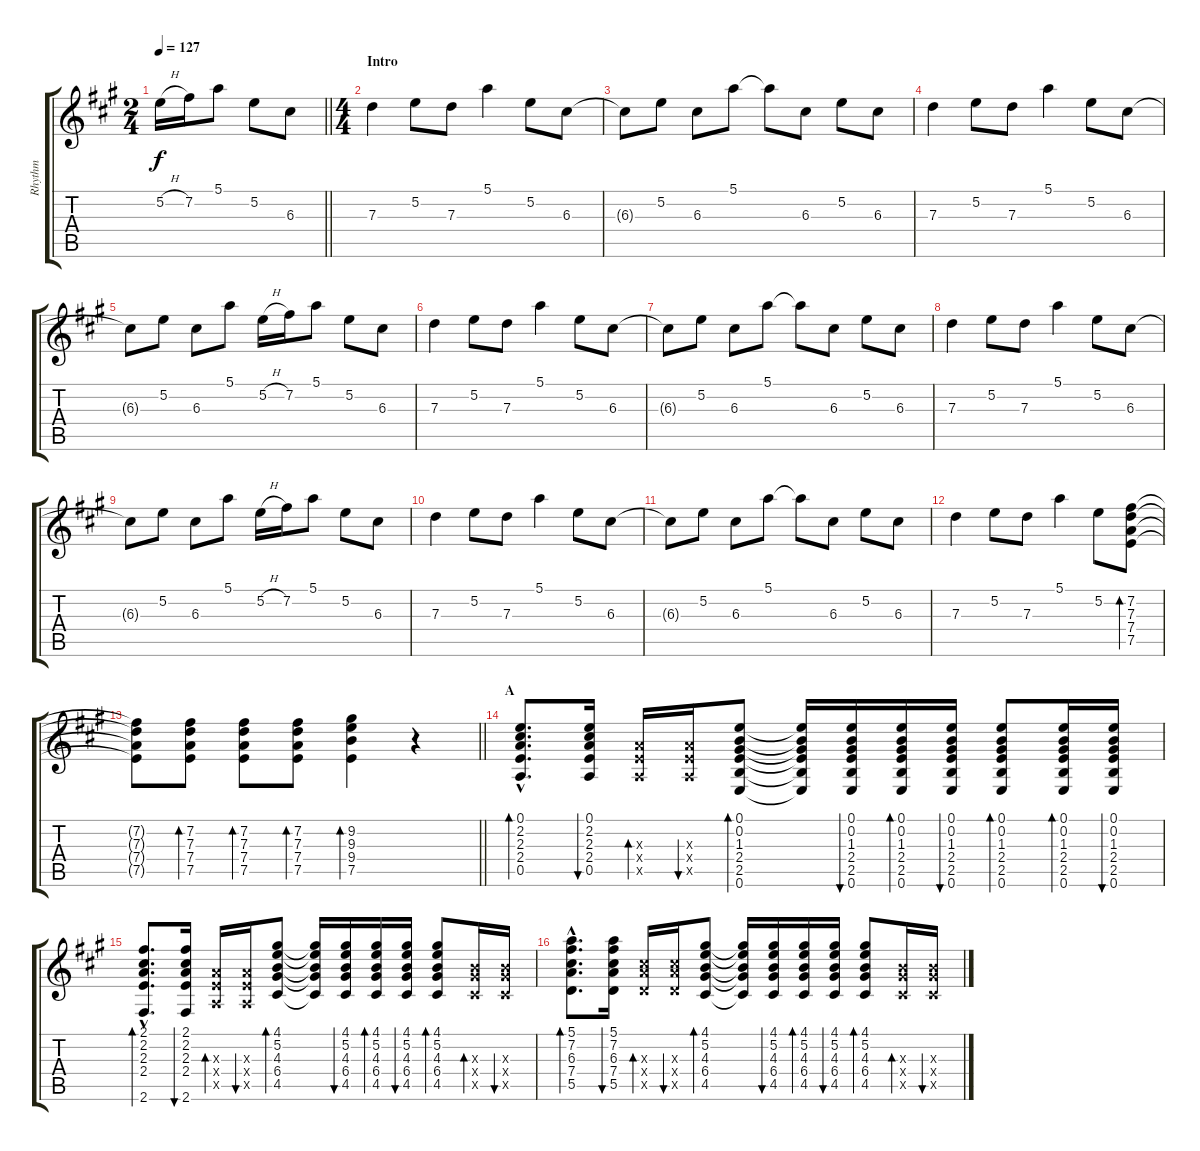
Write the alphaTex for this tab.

\track ("Rhythm" "Rhythm") {instrument acousticguitarnylon}
\staff {score tabs}
\tuning (E4 B3 G3 D3 A2 E2) {hide}
\ts (2 4)
\tempo 127
\clef g2
\barLineRight lightlight
\ks a
5.2{h}.16{txt "" dy f volume 11 instrument acousticguitarnylon} 7.2.16 5.1.8 5.2.8 6.3.8 |
\ts (4 4)
\section ("" "Intro")
7.3.4 5.2.8 7.3.8 5.1.4 5.2.8 6.3.8 |
6.3{t}.8 5.2.8 6.3.8 5.1.8 5.1{t}.8 6.3.8 5.2.8 6.3.8 |
7.3.4 5.2.8 7.3.8 5.1.4 5.2.8 6.3.8 |
6.3{t}.8 5.2.8 6.3.8 5.1.8 5.2{h}.16 7.2.16 5.1.8 5.2.8 6.3.8 |
7.3.4 5.2.8 7.3.8 5.1.4 5.2.8 6.3.8 |
6.3{t}.8 5.2.8 6.3.8 5.1.8 5.1{t}.8 6.3.8 5.2.8 6.3.8 |
7.3.4 5.2.8 7.3.8 5.1.4 5.2.8 6.3.8 |
6.3{t}.8 5.2.8 6.3.8 5.1.8 5.2{h}.16 7.2.16 5.1.8 5.2.8 6.3.8 |
7.3.4 5.2.8 7.3.8 5.1.4 5.2.8 6.3.8 |
6.3{t}.8 5.2.8 6.3.8 5.1.8 5.1{t}.8 6.3.8 5.2.8 6.3.8 |
7.3.4 5.2.8 7.3.8 5.1.4{txt ""} 5.2.8 (7.2 7.3 7.4 7.5).8{bd 30} |
\barLineRight lightlight
(7.2{t} 7.3{t} 7.4{t} 7.5{t}).8 (7.2 7.3 7.4 7.5).8{bd 30} (7.2 7.3 7.4 7.5).8{bd 30} (7.2 7.3 7.4 7.5).8{bd 30} (9.2 9.3 9.4 7.5).4{bd 30} r.4 |
\section ("" "A")
(0.1{hac} 2.2{hac} 2.3{hac} 2.4{hac} 0.5{hac}).8{d bd 30} (0.1 2.2 2.3 2.4 0.5).16{bu 30} (2.3{x} 2.4{x} 0.5{x}).16{bd 30} (2.3{x} 2.4{x} 0.5{x}).16{bu 30} (0.1 0.2 1.3 2.4 2.5 0.6).8{bd 30} (0.1{t} 0.2{t} 1.3{t} 2.4{t} 2.5{t} 0.6{t}).16 (0.1 0.2 1.3 2.4 2.5 0.6).16{bu 30} (0.1 0.2 1.3 2.4 2.5 0.6).16{bd 30} (0.1 0.2 1.3 2.4 2.5 0.6).16{bu 30} (0.1 0.2 1.3 2.4 2.5 0.6).8{bd 30} (0.1 0.2 1.3 2.4 2.5 0.6).16{bd 30} (0.1 0.2 1.3 2.4 2.5 0.6).16{bu 30} |
(2.1{hac} 2.2{hac} 2.3{hac} 2.4{hac} 2.6{hac}).8{d bd 30} (2.1 2.2 2.3 2.4 2.6).16{bu 30} (2.3{x} 2.4{x} 0.5{x}).16{bd 30} (2.3{x} 2.4{x} 0.5{x}).16{bu 30} (4.1 5.2 4.3 6.4 4.5).8{bd 30} (4.1{t} 5.2{t} 4.3{t} 6.4{t} 4.5{t}).16 (4.1 5.2 4.3 6.4 4.5).16{bu 30} (4.1 5.2 4.3 6.4 4.5).16{bd 30} (4.1 5.2 4.3 6.4 4.5).16{bu 30} (4.1 5.2 4.3 6.4 4.5).8{bd 30} (4.3{x} 6.4{x} 4.5{x}).16{bd 30} (4.3{x} 6.4{x} 4.5{x}).16{bu 30} |
(5.1{hac} 7.2{hac} 6.3{hac} 7.4{hac} 5.5{hac}).8{d bd 30} (5.1 7.2 6.3 7.4 5.5).16{bu 30} (6.3{x} 7.4{x} 5.5{x}).16{bd 30} (6.3{x} 7.4{x} 5.5{x}).16{bu 30} (4.1 5.2 4.3 6.4 4.5).8{bd 30} (4.1{t} 5.2{t} 4.3{t} 6.4{t} 4.5{t}).16 (4.1 5.2 4.3 6.4 4.5).16{bu 30} (4.1 5.2 4.3 6.4 4.5).16{bd 30} (4.1 5.2 4.3 6.4 4.5).16{bu 30} (4.1 5.2 4.3 6.4 4.5).8{bd 30} (4.3{x} 6.4{x} 4.5{x}).16{bd 30} (4.3{x} 6.4{x} 4.5{x}).16{bu 30}
